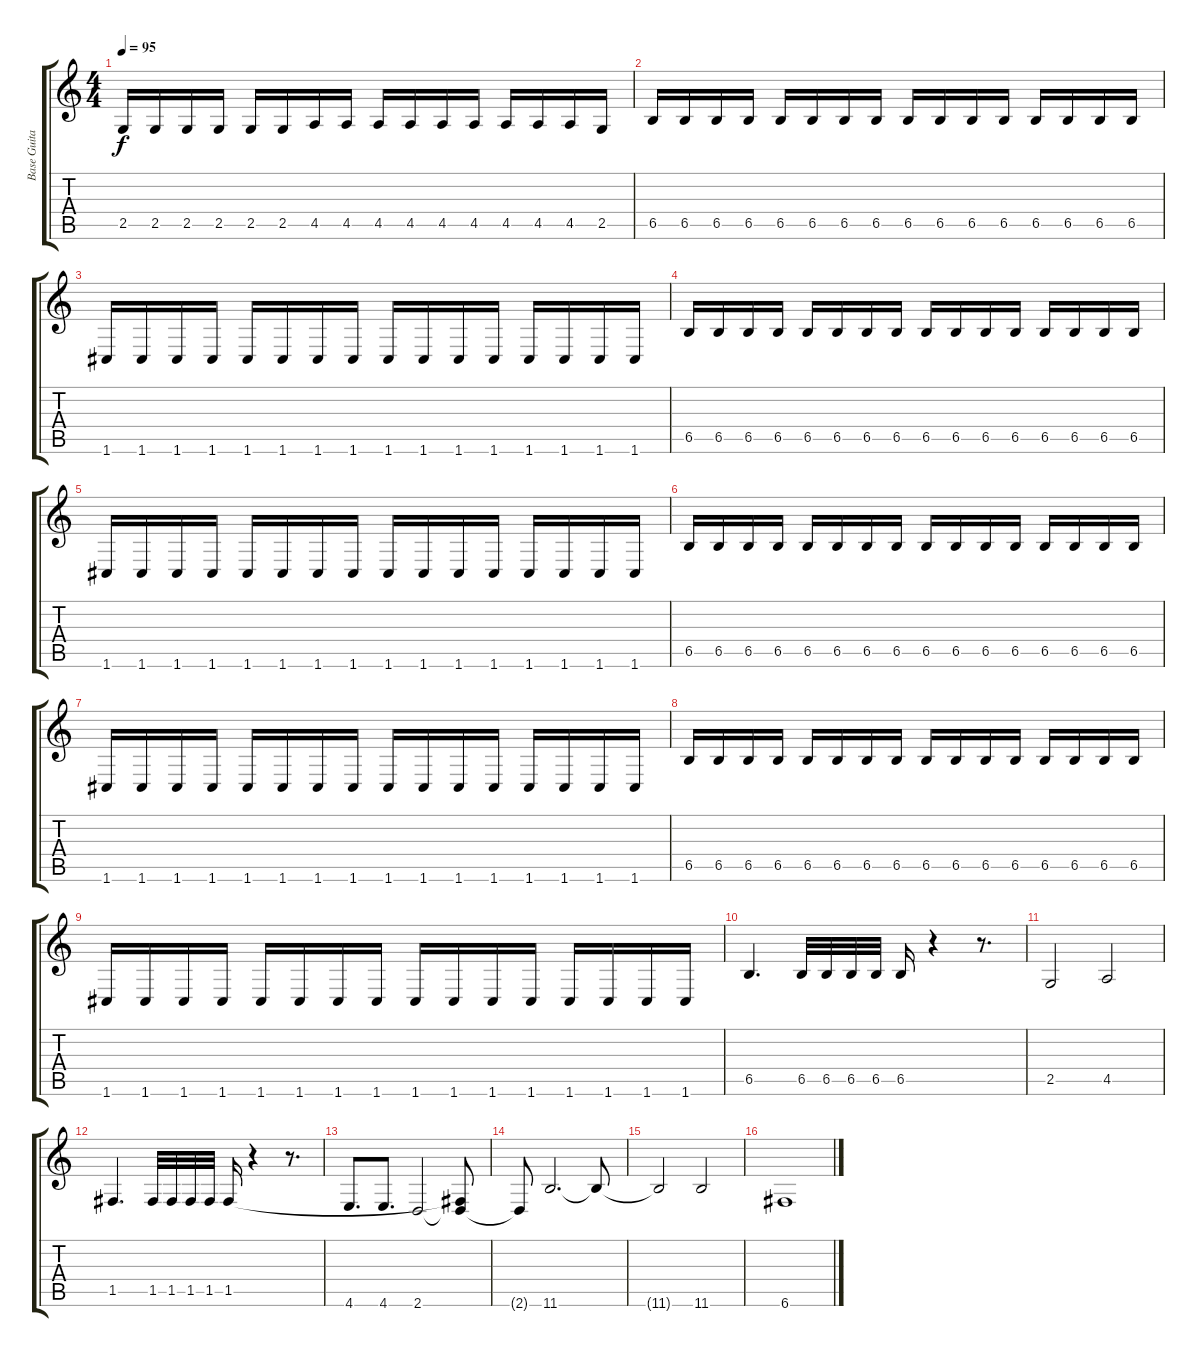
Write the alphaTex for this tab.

\track ("Base Guitar" "Base Guita") {instrument electricbassfinger}
\staff {score tabs}
\tuning (C4 G3 Eb3 Bb2 F2 C2) {hide}
\ts (4 4)
\tempo 95
\clef g2
\ks c
2.5.16{dy f} 2.5.16 2.5.16 2.5.16 2.5.16 2.5.16 4.5.16 4.5.16 4.5.16 4.5.16 4.5.16 4.5.16 4.5.16 4.5.16 4.5.16 2.5.16 |
6.5.16 6.5.16 6.5.16 6.5.16 6.5.16 6.5.16 6.5.16 6.5.16 6.5.16 6.5.16 6.5.16 6.5.16 6.5.16 6.5.16 6.5.16 6.5.16 |
1.6.16 1.6.16 1.6.16 1.6.16 1.6.16 1.6.16 1.6.16 1.6.16 1.6.16 1.6.16 1.6.16 1.6.16 1.6.16 1.6.16 1.6.16 1.6.16 |
6.5.16 6.5.16 6.5.16 6.5.16 6.5.16 6.5.16 6.5.16 6.5.16 6.5.16 6.5.16 6.5.16 6.5.16 6.5.16 6.5.16 6.5.16 6.5.16 |
1.6.16 1.6.16 1.6.16 1.6.16 1.6.16 1.6.16 1.6.16 1.6.16 1.6.16 1.6.16 1.6.16 1.6.16 1.6.16 1.6.16 1.6.16 1.6.16 |
6.5.16 6.5.16 6.5.16 6.5.16 6.5.16 6.5.16 6.5.16 6.5.16 6.5.16 6.5.16 6.5.16 6.5.16 6.5.16 6.5.16 6.5.16 6.5.16 |
1.6.16 1.6.16 1.6.16 1.6.16 1.6.16 1.6.16 1.6.16 1.6.16 1.6.16 1.6.16 1.6.16 1.6.16 1.6.16 1.6.16 1.6.16 1.6.16 |
6.5.16 6.5.16 6.5.16 6.5.16 6.5.16 6.5.16 6.5.16 6.5.16 6.5.16 6.5.16 6.5.16 6.5.16 6.5.16 6.5.16 6.5.16 6.5.16 |
1.6.16 1.6.16 1.6.16 1.6.16 1.6.16 1.6.16 1.6.16 1.6.16 1.6.16 1.6.16 1.6.16 1.6.16 1.6.16 1.6.16 1.6.16 1.6.16 |
6.5.4{d} 6.5.32 6.5.32 6.5.32 6.5.32 6.5.16 r.4 r.8{d} |
2.5.2 4.5.2 |
1.5.4{d} 1.5.32 1.5.32 1.5.32 1.5.32 1.5.16 r.4 r.8{d} |
4.6.8{d} 4.6.8{d} 2.6.2 (1.5{t} 2.6{t}).8 |
2.6{t}.8 11.6.2{d} 11.6{t}.8 |
11.6{t}.2 11.6.2 |
6.6.1
